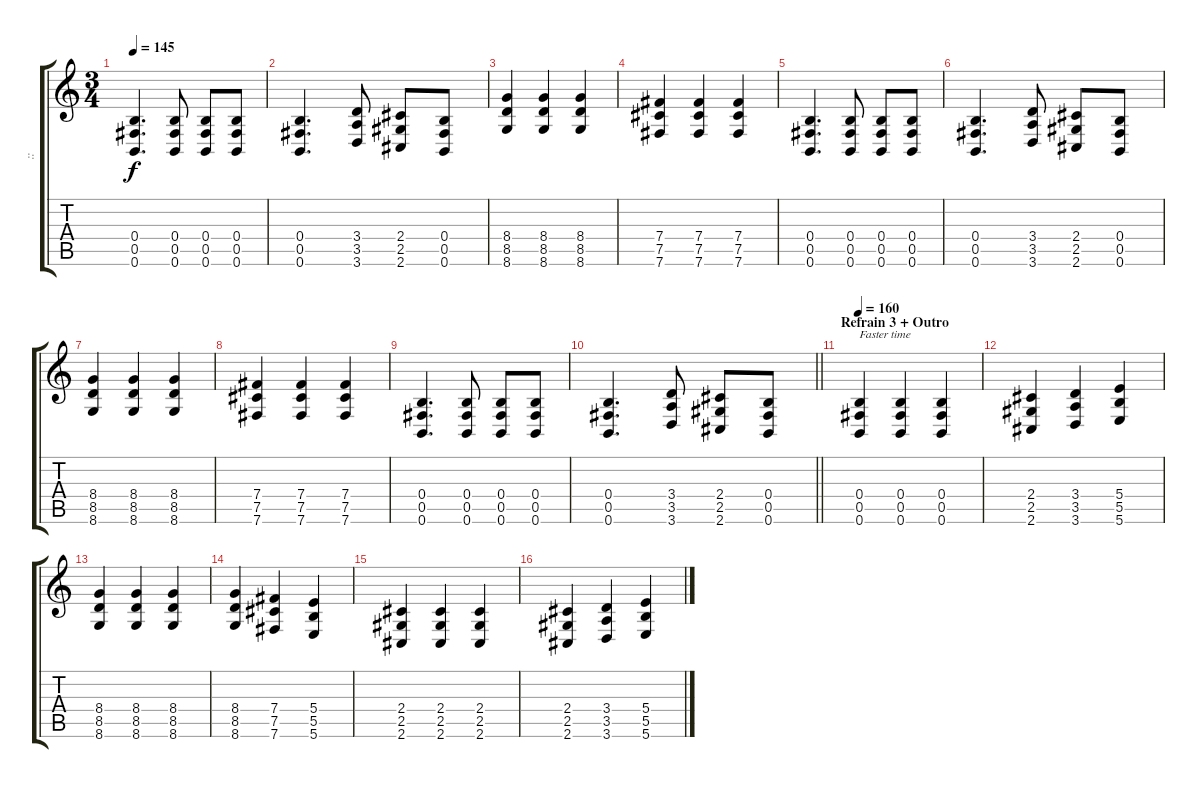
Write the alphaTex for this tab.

\track ("        :: James Root #4 ::" "        ::") {instrument distortionguitar}
\staff {score tabs}
\tuning (Db4 Ab3 E3 B2 Gb2 B1) {hide}
\ts (3 4)
\tempo 145
\clef g2
\ks c
(0.4 0.5 0.6).4{d dy f} (0.4 0.5 0.6).8 (0.4 0.5 0.6).8 (0.4 0.5 0.6).8 |
(0.4 0.5 0.6).4{d} (3.4 3.5 3.6).8 (2.4 2.5 2.6).8 (0.4 0.5 0.6).8 |
(8.4 8.5 8.6).4 (8.4 8.5 8.6).4 (8.4 8.5 8.6).4 |
(7.4 7.5 7.6).4 (7.4 7.5 7.6).4 (7.4 7.5 7.6).4 |
(0.4 0.5 0.6).4{d} (0.4 0.5 0.6).8 (0.4 0.5 0.6).8 (0.4 0.5 0.6).8 |
(0.4 0.5 0.6).4{d} (3.4 3.5 3.6).8 (2.4 2.5 2.6).8 (0.4 0.5 0.6).8 |
(8.4 8.5 8.6).4 (8.4 8.5 8.6).4 (8.4 8.5 8.6).4 |
(7.4 7.5 7.6).4 (7.4 7.5 7.6).4 (7.4 7.5 7.6).4 |
(0.4 0.5 0.6).4{d} (0.4 0.5 0.6).8 (0.4 0.5 0.6).8 (0.4 0.5 0.6).8 |
\barLineRight lightlight
(0.4 0.5 0.6).4{d} (3.4 3.5 3.6).8 (2.4 2.5 2.6).8 (0.4 0.5 0.6).8 |
\section ("" "Refrain 3 + Outro")
\tempo 160
(0.4 0.5 0.6).4{txt "Faster time"} (0.4 0.5 0.6).4 (0.4 0.5 0.6).4 |
(2.4 2.5 2.6).4 (3.4 3.5 3.6).4 (5.4 5.5 5.6).4 |
(8.4 8.5 8.6).4 (8.4 8.5 8.6).4 (8.4 8.5 8.6).4 |
(8.4 8.5 8.6).4 (7.4 7.5 7.6).4 (5.4 5.5 5.6).4 |
(2.4 2.5 2.6).4 (2.4 2.5 2.6).4 (2.4 2.5 2.6).4 |
(2.4 2.5 2.6).4 (3.4 3.5 3.6).4 (5.4 5.5 5.6).4
